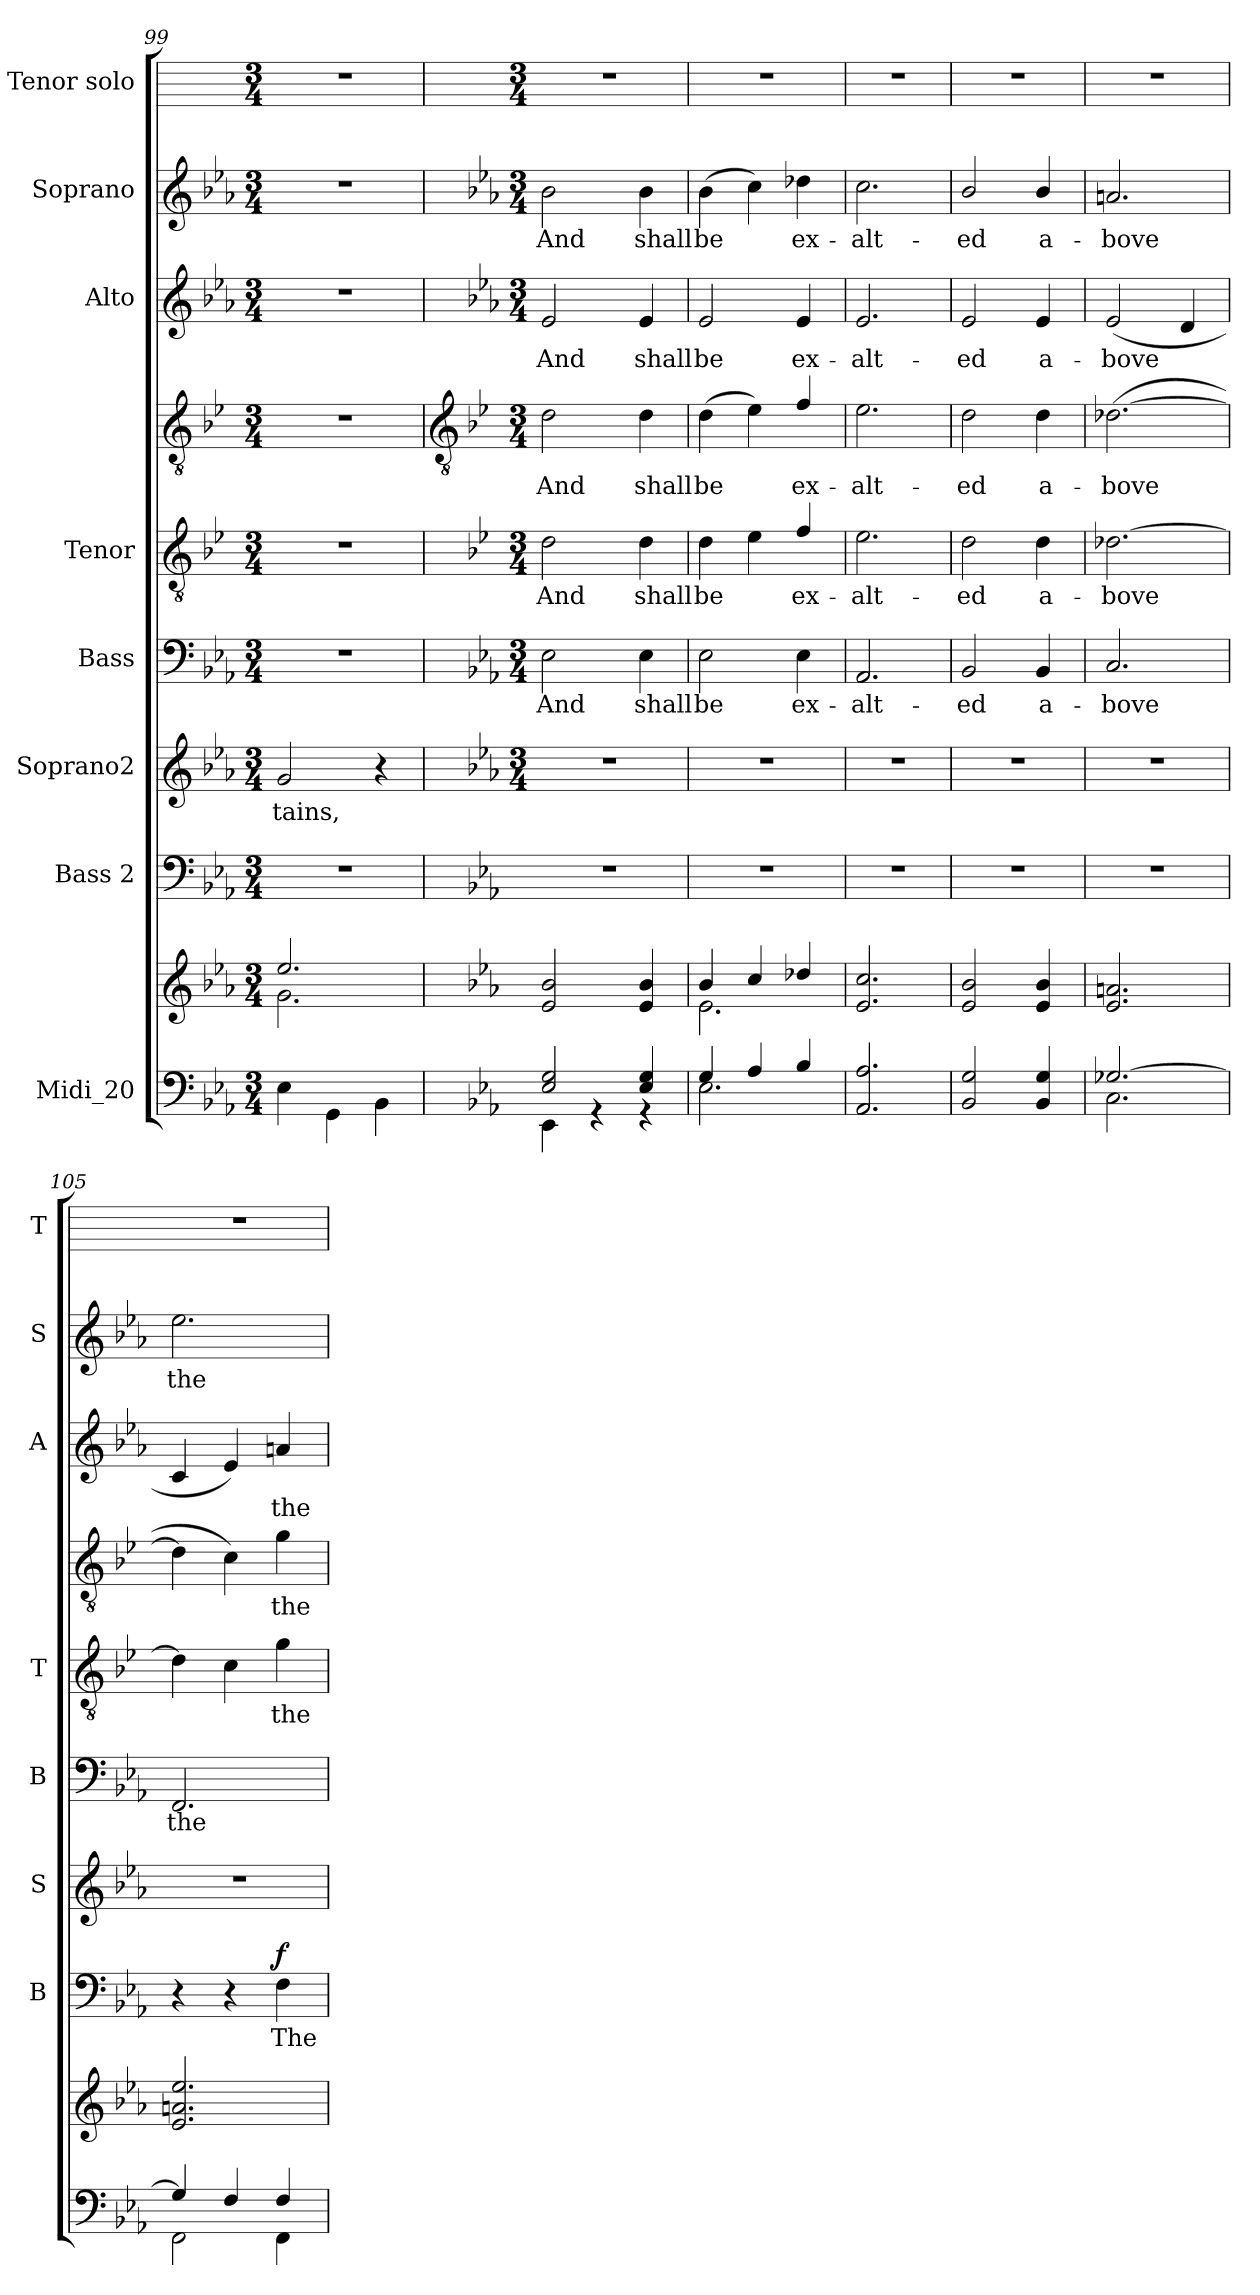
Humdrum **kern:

**kern	**kern	**kern	**text	**dynam	**kern	**text	**kern	**text	**kern	**text	**kern	**text	**kern	**text	**kern	**text	**kern
*part8	*part8	*part7	*part7	*part7	*part6	*part6	*part5	*part5	*part4	*part4	*part4	*part4	*part3	*part3	*part2	*part2	*part1
*staff10	*staff9	*staff8	*staff8	*staff8	*staff7	*staff7	*staff6	*staff6	*staff5	*staff5	*staff4	*staff4	*staff3	*staff3	*staff2	*staff2	*staff1
*I"Midi_20	*	*I"Bass 2	*	*	*I"Soprano2	*	*I"Bass	*	*I"Tenor	*	*	*	*I"Alto	*	*I"Soprano	*	*I"Tenor solo
*	*	*I'B	*	*	*I'S	*	*I'B	*	*I'T	*	*	*	*I'A	*	*I'S	*	*I'T
*clefF4	*clefG2	*clefF4	*	*	*clefG2	*	*clefF4	*	*clefGv2	*	*clefGv2	*	*clefG2	*	*clefG2	*	*
*	*	*	*	*	*	*	*	*	*ITrd4c7	*	*ITrd4c7	*	*	*	*	*	*
*k[b-e-a-]	*k[b-e-a-]	*k[b-e-a-]	*	*	*k[b-e-a-]	*	*k[b-e-a-]	*	*k[b-e-a-]	*	*k[b-e-a-]	*	*k[b-e-a-]	*	*k[b-e-a-]	*	*
*E-:	*E-:	*E-:	*	*	*E-:	*	*E-:	*	*E-:	*	*E-:	*	*E-:	*	*E-:	*	*
*M3/4	*M3/4	*M3/4	*	*	*M3/4	*	*M3/4	*	*M3/4	*	*M3/4	*	*M3/4	*	*M3/4	*	*M3/4
=99	=99	=99	=99	=99	=99	=99	=99	=99	=99	=99	=99	=99	=99	=99	=99	=99	=99
*	*^	*	*	*	*	*	*	*	*	*	*	*	*	*	*	*	*
!	!	!	!LO:N:vis=1	!	!	!	!LO:LY:b	!	!	!	!	!	!	!	!	!	!	!
4E-	2.ee-/	2.g\	2.r	.	.	2g	-tains,	2.r	.	2.r	.	2.r	.	2.r	.	2.r	.	2.r
4GG\	.	.	.	.	.	.	.	.	.	.	.	.	.	.	.	.	.	.
4BB-\	.	.	.	.	.	4r	.	.	.	.	.	.	.	.	.	.	.	.
!!LO:LB:g=z
=100	=100	=100	=100	=100	=100	=100	=100	=100	=100	=100	=100	=100	=100	=100	=100	=100	=100	=100
*	*	*	*	*	*	*	*	*	*	*	*	*clefGv2	*	*	*	*	*	*
*	*	*	*	*	*	*	*	*k[b-e-a-]	*	*k[b-e-a-]	*	*k[b-e-a-]	*	*k[b-e-a-]	*	*k[b-e-a-]	*	*
*	*	*	*	*	*	*	*	*E-:	*	*E-:	*	*E-:	*	*E-:	*	*E-:	*	*
*	*	*	*	*	*	*M3/4	*	*M3/4	*	*M3/4	*	*M3/4	*	*M3/4	*	*M3/4	*	*M3/4
*^	*	*	*	*	*	*	*	*	*	*	*	*	*	*	*	*	*	*
!	!	!	!LO:N:vis=1	!LO:N:vis=1	!	!	!	!	!	!LO:LY:b	!	!LO:LY:b	!	!LO:LY:b	!	!LO:LY:b	!	!LO:LY:b	!
2E-/ 2G/	4EE-\	2e-/ 2b-/	2.ryy	2.r	.	.	2.r	.	2E-	And	2G	And	2G	And	2e-	And	2b-	And	2.r
.	4r	.	.	.	.	.	.	.	.	.	.	.	.	.	.	.	.	.	.
!	!	!	!	!	!	!	!	!	!	!LO:LY:b	!	!LO:LY:b	!	!LO:LY:b	!	!LO:LY:b	!	!LO:LY:b	!
4E-/ 4G/	4r	4e-/ 4b-/	.	.	.	.	.	.	4E-	shall	4G	shall	4G	shall	4e-	shall	4b-	shall	.
=101	=101	=101	=101	=101	=101	=101	=101	=101	=101	=101	=101	=101	=101	=101	=101	=101	=101	=101	=101
!	!	!	!	!LO:N:vis=1	!	!	!	!	!	!LO:LY:b	!	!LO:LY:b	!	!LO:LY:b	!	!LO:LY:b	!	!LO:LY:b	!
4G/	2.E-	4b-/	2.e-\	2.r	.	.	2.r	.	2E-	be	4G	be	(<4G	be	2e-	be	(>4b-	be	2.r
4A-/	.	4cc/	.	.	.	.	.	.	.	.	4A-	.	4A-)	.	.	.	4cc)	.	.
!	!	!	!	!	!	!	!	!	!	!LO:LY:b	!	!LO:LY:b	!	!LO:LY:b	!	!LO:LY:b	!	!LO:LY:b	!
4B-/	.	4dd-X/	.	.	.	.	.	.	4E-	ex-	4B-/	ex-	4B-/	ex-	4e-	ex-	4dd-X	ex-	.
=102	=102	=102	=102	=102	=102	=102	=102	=102	=102	=102	=102	=102	=102	=102	=102	=102	=102	=102	=102
!	!LO:N:vis=1	!	!LO:N:vis=1	!LO:N:vis=1	!	!	!	!	!	!LO:LY:b	!	!LO:LY:b	!	!LO:LY:b	!	!LO:LY:b	!	!LO:LY:b	!
2.AA-/ 2.A-/	2.ryy	2.e-/ 2.cc/	2.ryy	2.r	.	.	2.r	.	2.AA-	-alt-	2.A-	-alt-	2.A-	-alt-	2.e-	-alt-	2.cc	-alt-	2.r
=103	=103	=103	=103	=103	=103	=103	=103	=103	=103	=103	=103	=103	=103	=103	=103	=103	=103	=103	=103
!	!LO:N:vis=1	!	!LO:N:vis=1	!LO:N:vis=1	!	!	!	!	!	!LO:LY:b	!	!LO:LY:b	!	!LO:LY:b	!	!LO:LY:b	!	!LO:LY:b	!
2BB-/ 2G/	2.ryy	2e-/ 2b-/	2.ryy	2.r	.	.	2.r	.	2BB-	-ed	2G	-ed	2G	-ed	2e-	-ed	2b-/	-ed	2.r
!	!	!	!	!	!	!	!	!	!	!LO:LY:b	!	!LO:LY:b	!	!LO:LY:b	!	!LO:LY:b	!	!LO:LY:b	!
4BB-/ 4G/	.	4e-/ 4b-/	.	.	.	.	.	.	4BB-	a-	4G	a-	4G	a-	4e-	a-	4b-/	a-	.
=104	=104	=104	=104	=104	=104	=104	=104	=104	=104	=104	=104	=104	=104	=104	=104	=104	=104	=104	=104
!	!	!	!LO:N:vis=1	!LO:N:vis=1	!	!	!	!	!	!LO:LY:b	!	!LO:LY:b	!	!LO:LY:b	!	!LO:LY:b	!	!LO:LY:b	!
[2.G-X/	2.C\	2.e-/ 2.an/	2.ryy	2.r	.	.	2.r	.	2.C	-bove	[2.G-X	-bove	(<[2.G-X	-bove	(<2e-	-bove	2.an	-bove	2.r
.	.	.	.	.	.	.	.	.	.	.	.	.	.	.	4d	.	.	.	.
=105	=105	=105	=105	=105	=105	=105	=105	=105	=105	=105	=105	=105	=105	=105	=105	=105	=105	=105	=105
!	!	!	!LO:N:vis=1	!	!	!	!	!	!	!LO:LY:b	!	!	!	!	!	!	!	!LO:LY:b	!
4G-/]	2FF\	2.e-/ 2.an/ 2.ee-/	2.ryy	4r	.	.	2.r	.	2.FF	the	4G-]	.	4G-]	.	4c	.	2.ee-	the	2.r
4F/	.	.	.	4r	.	.	.	.	.	.	4F	.	4F)	.	4e-)	.	.	.	.
!	!	!	!	!	!LO:LY:b	!LO:DY:b	!	!	!	!	!	!LO:LY:b	!	!LO:LY:b	!	!LO:LY:b	!	!	!
4F/	4FF\	.	.	4F	The	f	.	.	.	.	4c	the	4c	the	4an	the	.	.	.
*v	*v	*	*	*	*	*	*	*	*	*	*	*	*	*	*	*	*	*	*
*	*v	*v	*	*	*	*	*	*	*	*	*	*	*	*	*	*	*	*
=	=	=	=	=	=	=	=	=	=	=	=	=	=	=	=	=	=
*-	*-	*-	*-	*-	*-	*-	*-	*-	*-	*-	*-	*-	*-	*-	*-	*-	*-
